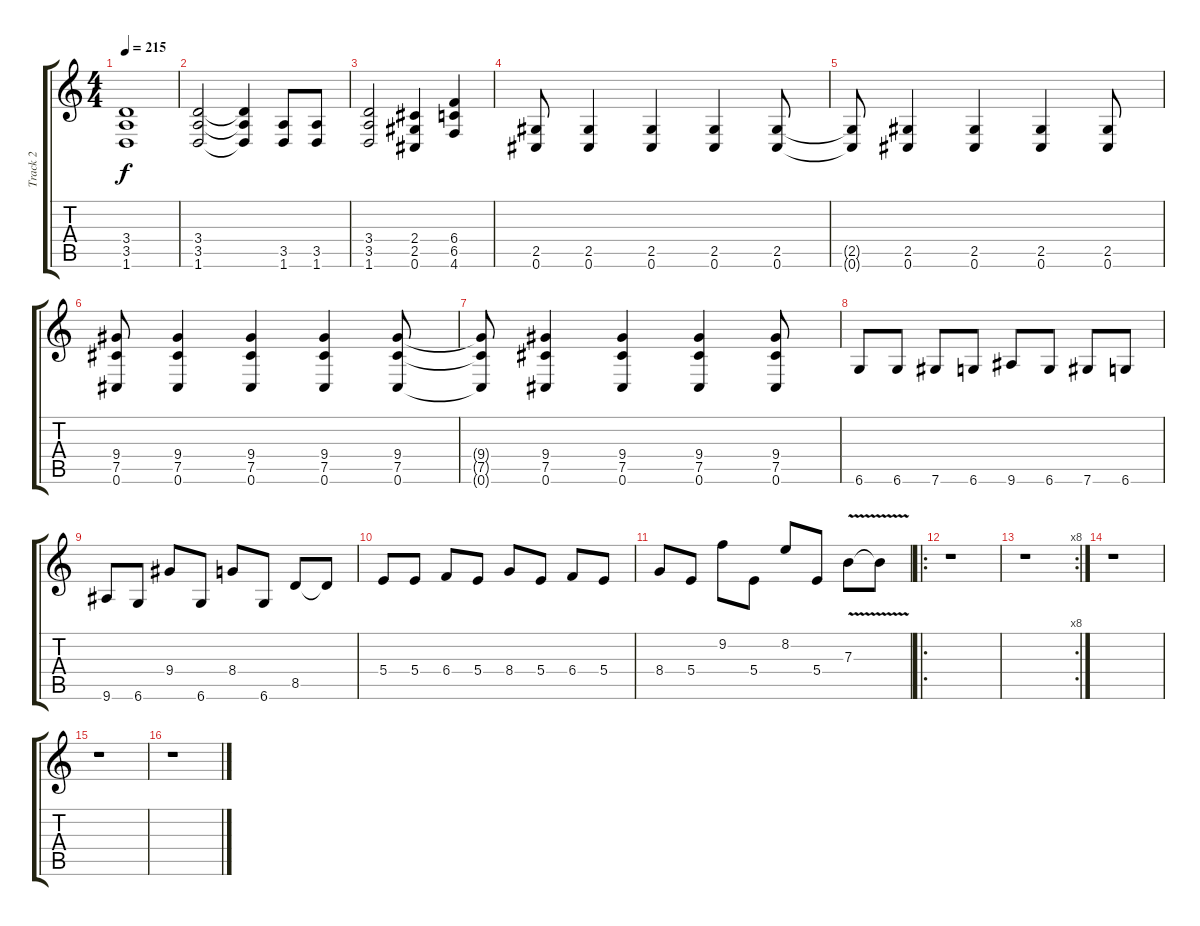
\track ("Track 2" "Track 2") {instrument distortionguitar}
\staff {score tabs}
\tuning (Db4 Ab3 E3 B2 Gb2 Db2) {hide}
\ts (4 4)
\tempo 215
\clef g2
\ks c
(3.4{t} 3.5{t} 1.6{t}).1{dy f} |
(3.4 3.5 1.6).2 (3.4{t} 3.5{t} 1.6{t}).4 (3.5 1.6).8 (3.5 1.6).8 |
(3.4 3.5 1.6).2 (2.4 2.5 0.6).4 (6.4 6.5 4.6).4 |
(2.5 0.6).8 (2.5 0.6).4 (2.5 0.6).4 (2.5 0.6).4 (2.5 0.6).8 |
(2.5{t} 0.6{t}).8 (2.5 0.6).4 (2.5 0.6).4 (2.5 0.6).4 (2.5 0.6).8 |
(9.4 7.5 0.6).8 (9.4 7.5 0.6).4 (9.4 7.5 0.6).4 (9.4 7.5 0.6).4 (9.4 7.5 0.6).8 |
(9.4{t} 7.5{t} 0.6{t}).8 (9.4 7.5 0.6).4 (9.4 7.5 0.6).4 (9.4 7.5 0.6).4 (9.4 7.5 0.6).8 |
6.6.8 6.6.8 7.6.8 6.6.8 9.6.8 6.6.8 7.6.8 6.6.8 |
9.6.8 6.6.8 9.4.8 6.6.8 8.4.8 6.6.8 8.5.8 8.5{t}.8 |
5.4.8 5.4.8 6.4.8 5.4.8 8.4.8 5.4.8 6.4.8 5.4.8 |
8.4.8 5.4.8 9.2.8 5.4.8 8.2.8 5.4.8 7.3{v}.8 7.3{t}.8 |
\ro
r.1 |
\rc 8
r.1 |
r.1 |
r.1 |
r.1
